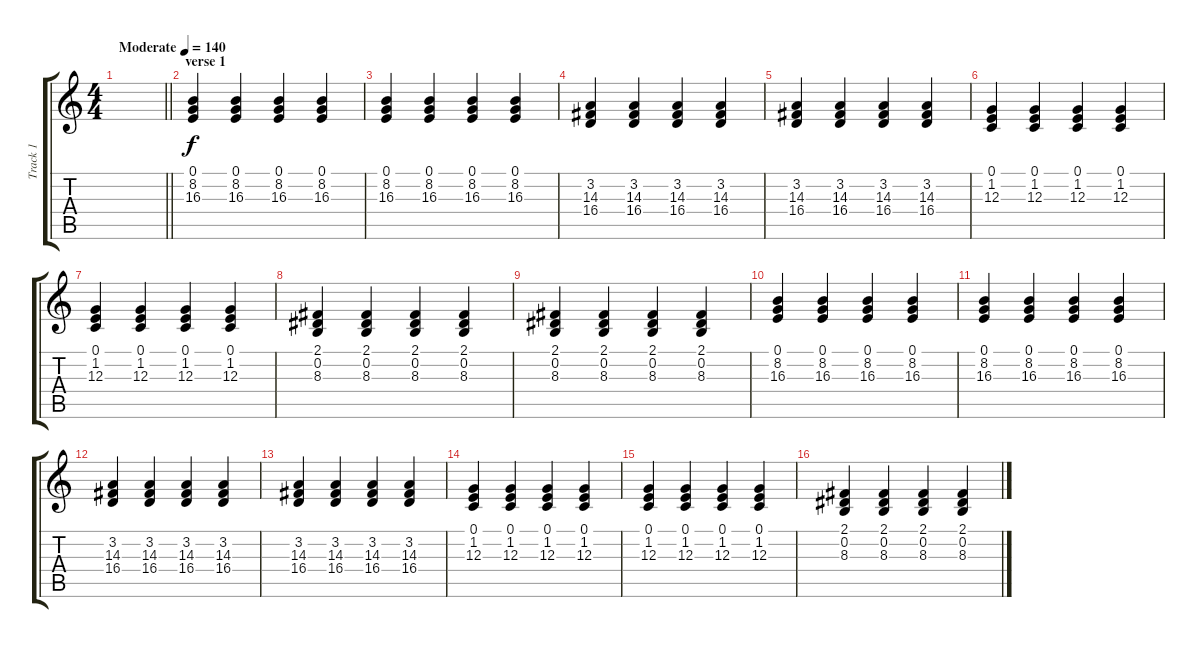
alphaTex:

\track ("Track 1" "Track 1") {instrument churchorgan}
\staff {score tabs}
\tuning (E4 B3 G3 D3 A2 E2) {hide}
\ts (4 4)
\tempo (140 "Moderate")
\clef g2
\barLineRight lightlight
\ks c
|
\section ("" "verse 1")
(0.1 8.2 16.3).4 (0.1 8.2 16.3).4 (0.1 8.2 16.3).4 (0.1 8.2 16.3).4 |
(0.1 8.2 16.3).4 (0.1 8.2 16.3).4 (0.1 8.2 16.3).4 (0.1 8.2 16.3).4 |
(3.2 14.3 16.4).4 (3.2 14.3 16.4).4 (3.2 14.3 16.4).4 (3.2 14.3 16.4).4 |
(3.2 14.3 16.4).4 (3.2 14.3 16.4).4 (3.2 14.3 16.4).4 (3.2 14.3 16.4).4 |
(0.1 1.2 12.3).4 (0.1 1.2 12.3).4 (0.1 1.2 12.3).4 (0.1 1.2 12.3).4 |
(0.1 1.2 12.3).4 (0.1 1.2 12.3).4 (0.1 1.2 12.3).4 (0.1 1.2 12.3).4 |
(2.1 0.2 8.3).4 (2.1 0.2 8.3).4 (2.1 0.2 8.3).4 (2.1 0.2 8.3).4 |
(2.1 0.2 8.3).4 (2.1 0.2 8.3).4 (2.1 0.2 8.3).4 (2.1 0.2 8.3).4 |
(0.1 8.2 16.3).4 (0.1 8.2 16.3).4 (0.1 8.2 16.3).4 (0.1 8.2 16.3).4 |
(0.1 8.2 16.3).4 (0.1 8.2 16.3).4 (0.1 8.2 16.3).4 (0.1 8.2 16.3).4 |
(3.2 14.3 16.4).4 (3.2 14.3 16.4).4 (3.2 14.3 16.4).4 (3.2 14.3 16.4).4 |
(3.2 14.3 16.4).4 (3.2 14.3 16.4).4 (3.2 14.3 16.4).4 (3.2 14.3 16.4).4 |
(0.1 1.2 12.3).4 (0.1 1.2 12.3).4 (0.1 1.2 12.3).4 (0.1 1.2 12.3).4 |
(0.1 1.2 12.3).4 (0.1 1.2 12.3).4 (0.1 1.2 12.3).4 (0.1 1.2 12.3).4 |
(2.1 0.2 8.3).4 (2.1 0.2 8.3).4 (2.1 0.2 8.3).4 (2.1 0.2 8.3).4
